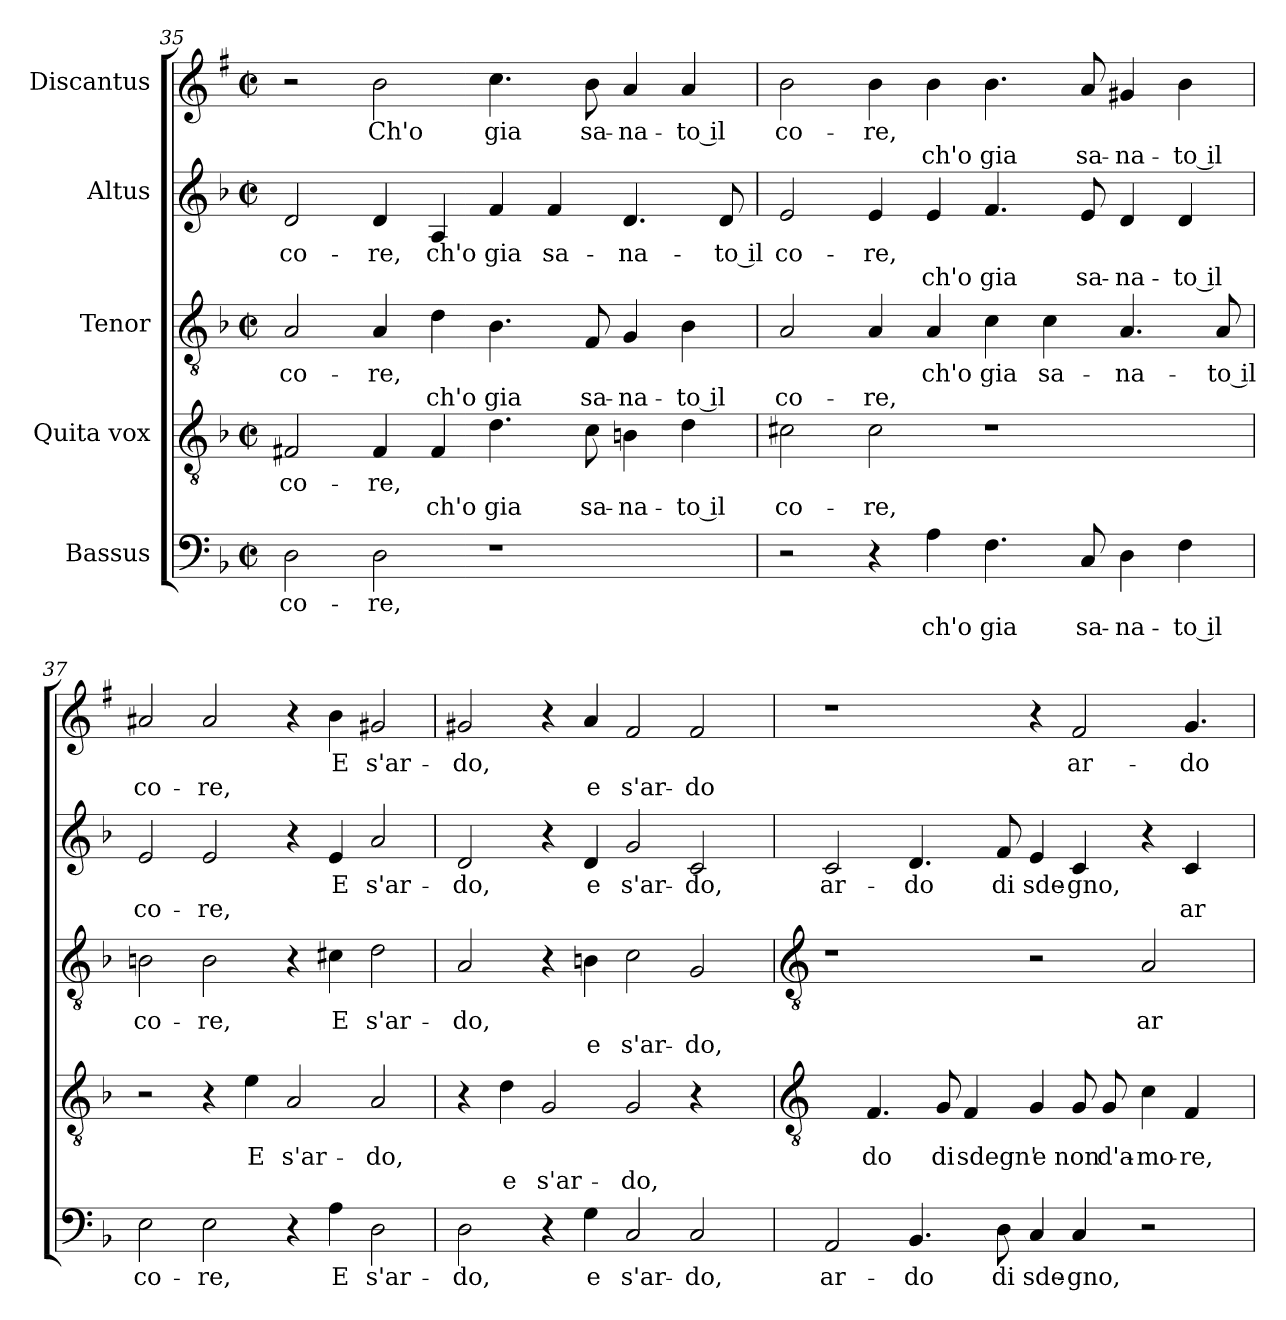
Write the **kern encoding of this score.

**kern	**text	**text	**kern	**text	**text	**kern	**text	**text	**kern	**text	**text	**kern	**text	**text
*part5	*part5	*part5	*part4	*part4	*part4	*part3	*part3	*part3	*part2	*part2	*part2	*part1	*part1	*part1
*staff5	*staff5	*staff5	*staff4	*staff4	*staff4	*staff3	*staff3	*staff3	*staff2	*staff2	*staff2	*staff1	*staff1	*staff1
*I"Bassus	*	*	*I"Quita vox	*	*	*I"Tenor	*	*	*I"Altus	*	*	*I"Discantus	*	*
!!LO:LB:g=z
*clefF4	*	*	*clefGv2	*	*	*clefGv2	*	*	*clefG2	*	*	*clefG2	*	*
*	*	*	*	*	*	*	*	*	*	*	*	*ITrd1c2	*	*
*k[b-]	*	*	*k[b-]	*	*	*k[b-]	*	*	*k[b-]	*	*	*k[b-]	*	*
*F:	*	*	*F:	*	*	*F:	*	*	*F:	*	*	*F:	*	*
*M4/2	*	*	*M4/2	*	*	*M4/2	*	*	*M4/2	*	*	*M4/2	*	*
*met(c|)	*	*	*met(c|)	*	*	*met(c|)	*	*	*met(c|)	*	*	*met(c|)	*	*
=35	=35	=35	=35	=35	=35	=35	=35	=35	=35	=35	=35	=35	=35	=35
!	!LO:LY:b	!	!	!LO:LY:b	!	!	!LO:LY:b	!	!	!LO:LY:b	!	!	!	!
2D	co-	.	2F#X	co-	.	2A	co-	.	2d	co-	.	2r	.	.
!	!LO:LY:b	!	!	!LO:LY:b	!	!	!LO:LY:b	!	!	!LO:LY:b	!	!	!LO:LY:b	!
2D	-re,	.	4F#	-re,	.	4A	-re,	.	4d	-re,	.	2a	Ch'o	.
!	!	!	!	!	!LO:LY:b	!	!	!LO:LY:b	!	!LO:LY:b	!	!	!	!
.	.	.	4F#	.	ch'o	4d	.	ch'o	4A	ch'o	.	.	.	.
!	!	!	!	!	!LO:LY:b	!	!	!LO:LY:b	!	!LO:LY:b	!	!	!LO:LY:b	!
1r	.	.	4.d	.	gia	4.B-	.	gia	4f	gia	.	4.b-	gia	.
!	!	!	!	!	!	!	!	!	!	!LO:LY:b	!	!	!	!
.	.	.	.	.	.	.	.	.	4f	sa-	.	.	.	.
!	!	!	!	!	!LO:LY:b	!	!	!LO:LY:b	!	!	!	!	!LO:LY:b	!
.	.	.	8c	.	sa-	8F	.	sa-	.	.	.	8a	sa-	.
!	!	!	!	!	!LO:LY:b	!	!	!LO:LY:b	!	!LO:LY:b	!	!	!LO:LY:b	!
.	.	.	4Bn	.	-na-	4G	.	-na-	4.d	-na-	.	4g	-na-	.
!	!	!	!	!	!LO:LY:b	!	!	!LO:LY:b	!	!	!	!	!LO:LY:b	!
.	.	.	4d	.	-to il	4B-	.	-to il	.	.	.	4g	-to il	.
!	!	!	!	!	!	!	!	!	!	!LO:LY:b	!	!	!	!
.	.	.	.	.	.	.	.	.	8d	-to il	.	.	.	.
=36	=36	=36	=36	=36	=36	=36	=36	=36	=36	=36	=36	=36	=36	=36
!	!	!	!	!	!LO:LY:b	!	!	!LO:LY:b	!	!LO:LY:b	!	!	!LO:LY:b	!
2r	.	.	2c#X	.	co-	2A	.	co-	2e	co-	.	2a	co-	.
!	!	!	!	!	!LO:LY:b	!	!	!LO:LY:b	!	!LO:LY:b	!	!	!LO:LY:b	!
4r	.	.	2c#	.	-re,	4A	.	-re,	4e	-re,	.	4a	-re,	.
!	!	!LO:LY:b	!	!	!	!	!LO:LY:b	!	!	!	!LO:LY:b	!	!	!LO:LY:b
4A	.	ch'o	.	.	.	4A	ch'o	.	4e	.	ch'o	4a	.	ch'o
!	!	!LO:LY:b	!	!	!	!	!LO:LY:b	!	!	!	!LO:LY:b	!	!	!LO:LY:b
4.F	.	gia	1r	.	.	4c	gia	.	4.f	.	gia	4.a	.	gia
!	!	!	!	!	!	!	!LO:LY:b	!	!	!	!	!	!	!
.	.	.	.	.	.	4c	sa-	.	.	.	.	.	.	.
!	!	!LO:LY:b	!	!	!	!	!	!	!	!	!LO:LY:b	!	!	!LO:LY:b
8C	.	sa-	.	.	.	.	.	.	8e	.	sa-	8g	.	sa-
!	!	!LO:LY:b	!	!	!	!	!LO:LY:b	!	!	!	!LO:LY:b	!	!	!LO:LY:b
4D	.	-na-	.	.	.	4.A	-na-	.	4d	.	-na-	4f#X	.	-na-
!	!	!LO:LY:b	!	!	!	!	!	!	!	!	!LO:LY:b	!	!	!LO:LY:b
4F	.	-to il	.	.	.	.	.	.	4d	.	-to il	4a	.	-to il
!	!	!	!	!	!	!	!LO:LY:b	!	!	!	!	!	!	!
.	.	.	.	.	.	8A	-to il	.	.	.	.	.	.	.
=37	=37	=37	=37	=37	=37	=37	=37	=37	=37	=37	=37	=37	=37	=37
!	!LO:LY:b	!	!	!	!	!	!LO:LY:b	!	!	!	!LO:LY:b	!	!	!LO:LY:b
2E	co-	.	2r	.	.	2Bn	co-	.	2e	.	co-	2g#X	.	co-
!	!LO:LY:b	!	!	!	!	!	!LO:LY:b	!	!	!	!LO:LY:b	!	!	!LO:LY:b
2E	-re,	.	4r	.	.	2B	-re,	.	2e	.	-re,	2g#	.	-re,
!	!	!	!	!LO:LY:b	!	!	!	!	!	!	!	!	!	!
.	.	.	4e	E	.	.	.	.	.	.	.	.	.	.
!	!	!	!	!LO:LY:b	!	!	!	!	!	!	!	!	!	!
4r	.	.	2A	s'ar-	.	4r	.	.	4r	.	.	4r	.	.
!	!LO:LY:b	!	!	!	!	!	!LO:LY:b	!	!	!LO:LY:b	!	!	!LO:LY:b	!
4A	E	.	.	.	.	4c#X	E	.	4e	E	.	4a	E	.
!	!LO:LY:b	!	!	!LO:LY:b	!	!	!LO:LY:b	!	!	!LO:LY:b	!	!	!LO:LY:b	!
2D	s'ar-	.	2A	-do,	.	2d	s'ar-	.	2a	s'ar-	.	2f#X	s'ar-	.
=38	=38	=38	=38	=38	=38	=38	=38	=38	=38	=38	=38	=38	=38	=38
!	!LO:LY:b	!	!	!	!	!	!LO:LY:b	!	!	!LO:LY:b	!	!	!LO:LY:b	!
2D	-do,	.	4r	.	.	2A	-do,	.	2d	-do,	.	2f#X	-do,	.
!	!	!	!	!	!LO:LY:b	!	!	!	!	!	!	!	!	!
.	.	.	4d	.	e	.	.	.	.	.	.	.	.	.
!	!	!	!	!	!LO:LY:b	!	!	!	!	!	!	!	!	!
4r	.	.	2G	.	s'ar-	4r	.	.	4r	.	.	4r	.	.
!	!LO:LY:b	!	!	!	!	!	!	!LO:LY:b	!	!LO:LY:b	!	!	!	!LO:LY:b
4G	e	.	.	.	.	4Bn	.	e	4d	e	.	4g	.	e
!	!LO:LY:b	!	!	!	!LO:LY:b	!	!	!LO:LY:b	!	!LO:LY:b	!	!	!	!LO:LY:b
2C	s'ar-	.	2G	.	-do,	2c	.	s'ar-	2g	s'ar-	.	2e	.	s'ar-
!	!LO:LY:b	!	!	!	!	!	!	!LO:LY:b	!	!LO:LY:b	!	!	!	!LO:LY:b
2C	-do,	.	4r	.	.	2G	.	-do,	2c	-do,	.	2e	.	-do
!	!	!	!	!LO:LY:b	!	!	!	!	!	!	!	!	!	!
.	.	.	[4Eyy	ar-	.	.	.	.	.	.	.	.	.	.
!!LO:LB:g=z
=39	=39	=39	=39	=39	=39	=39	=39	=39	=39	=39	=39	=39	=39	=39
*	*	*	*clefGv2	*	*	*clefGv2	*	*	*	*	*	*	*	*
!	!LO:LY:b	!	!	!	!	!	!	!	!	!LO:LY:b	!	!	!	!
2AA	ar-	.	4Eyy]	.	.	1r	.	.	2c	ar-	.	1r	.	.
!	!	!	!	!LO:LY:b	!	!	!	!	!	!	!	!	!	!
.	.	.	4.F	-do	.	.	.	.	.	.	.	.	.	.
!	!LO:LY:b	!	!	!	!	!	!	!	!	!LO:LY:b	!	!	!	!
4.BB-	-do	.	.	.	.	.	.	.	4.d	-do	.	.	.	.
!	!	!	!	!LO:LY:b	!	!	!	!	!	!	!	!	!	!
.	.	.	8G	di	.	.	.	.	.	.	.	.	.	.
!	!	!	!	!LO:LY:b	!	!	!	!	!	!	!	!	!	!
.	.	.	4F	sdegn'	.	.	.	.	.	.	.	.	.	.
!	!LO:LY:b	!	!	!	!	!	!	!	!	!LO:LY:b	!	!	!	!
8D	di	.	.	.	.	.	.	.	8f	di	.	.	.	.
!	!LO:LY:b	!	!	!LO:LY:b	!	!	!	!	!	!LO:LY:b	!	!	!	!
4C	sde-	.	4G	e	.	2r	.	.	4e	sde-	.	4r	.	.
!	!LO:LY:b	!	!	!LO:LY:b	!	!	!	!	!	!LO:LY:b	!	!	!LO:LY:b	!
4C	-gno,	.	8G	non	.	.	.	.	4c	-gno,	.	2e	ar-	.
!	!	!	!	!LO:LY:b	!	!	!	!	!	!	!	!	!	!
.	.	.	8G	d'a-	.	.	.	.	.	.	.	.	.	.
!	!	!	!	!LO:LY:b	!	!	!LO:LY:b	!	!	!	!	!	!	!
2r	.	.	4c	-mo-	.	2A	ar-	.	4r	.	.	.	.	.
!	!	!	!	!LO:LY:b	!	!	!	!	!	!	!LO:LY:b	!	!LO:LY:b	!
.	.	.	4F	-re,	.	.	.	.	4c	.	ar-	4.f	-do	.
8ryy	.	.	8ryy	.	.	8ryy	.	.	8ryy	.	.	.	.	.
=	=	=	=	=	=	=	=	=	=	=	=	=	=	=
*-	*-	*-	*-	*-	*-	*-	*-	*-	*-	*-	*-	*-	*-	*-
